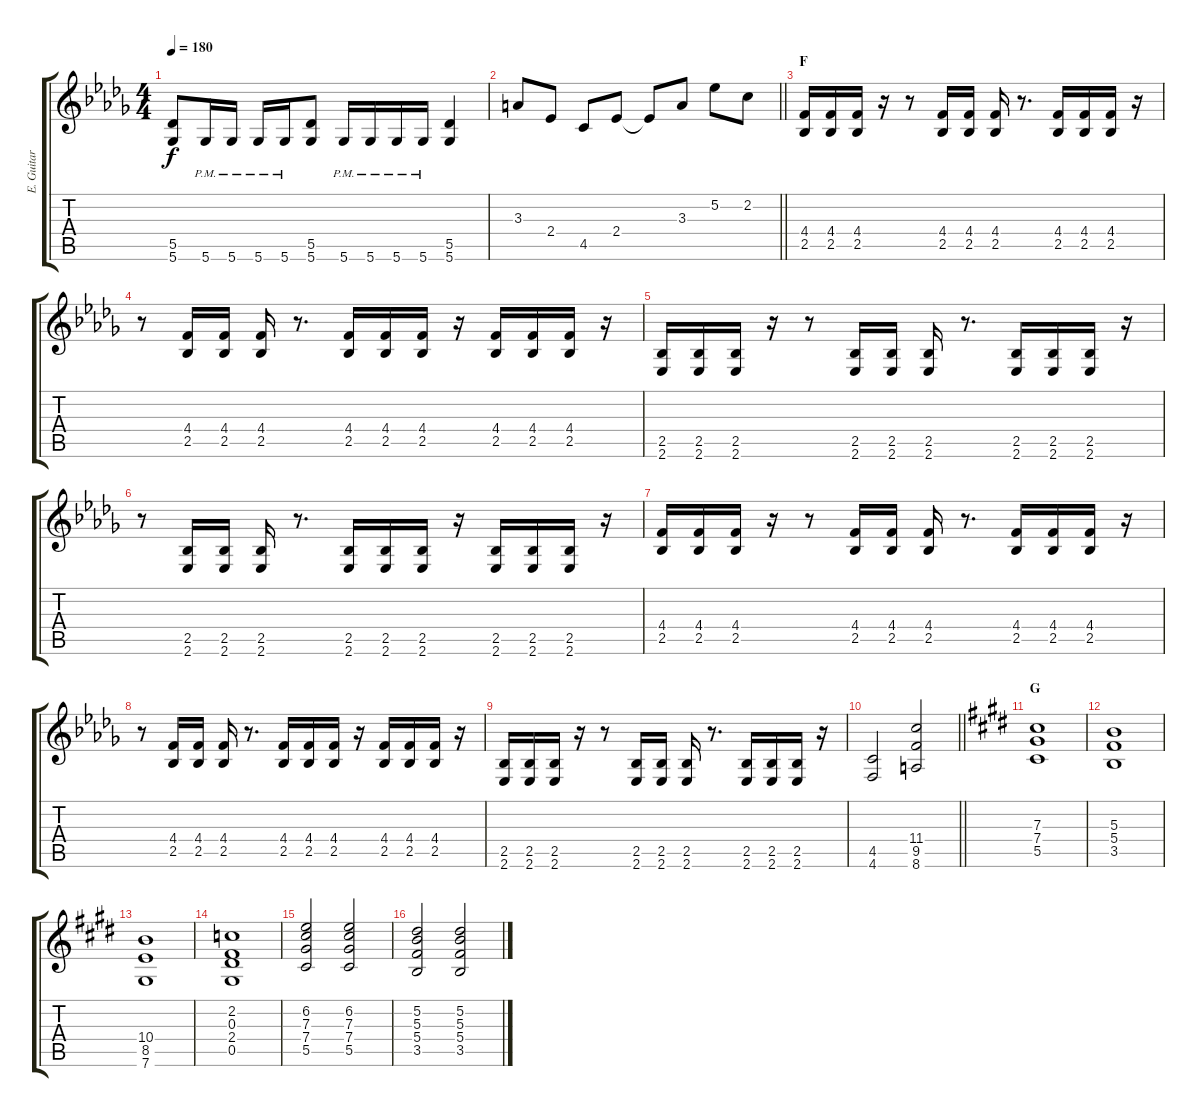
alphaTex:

\track ("E. Guitar I" "E. Guitar ") {instrument overdrivenguitar}
\staff {score tabs}
\tuning (Eb4 Bb3 Gb3 Db3 Ab2 Db2) {hide}
\ts (4 4)
\tempo 180
\clef g2
\ks db
(5.5 5.6).8{dy f} 5.6{pm}.16 5.6{pm}.16 5.6{pm}.16 5.6{pm}.16 (5.5 5.6).8 5.6{pm}.16 5.6{pm}.16 5.6{pm}.16 5.6{pm}.16 (5.5 5.6).4 |
\barLineRight lightlight
3.3.8 2.4.8 4.5.8 2.4.8 2.4{t}.8 3.3.8 5.2.8 2.2.8 |
\section ("" "F")
(4.4 2.5).16 (4.4 2.5).16 (4.4 2.5).16 r.16 r.8 (4.4 2.5).16 (4.4 2.5).16 (4.4 2.5).16 r.8{d} (4.4 2.5).16 (4.4 2.5).16 (4.4 2.5).16 r.16 |
r.8 (4.4 2.5).16 (4.4 2.5).16 (4.4 2.5).16 r.8{d} (4.4 2.5).16 (4.4 2.5).16 (4.4 2.5).16 r.16 (4.4 2.5).16 (4.4 2.5).16 (4.4 2.5).16 r.16 |
(2.5 2.6).16 (2.5 2.6).16 (2.5 2.6).16 r.16 r.8 (2.5 2.6).16 (2.5 2.6).16 (2.5 2.6).16 r.8{d} (2.5 2.6).16 (2.5 2.6).16 (2.5 2.6).16 r.16 |
r.8 (2.5 2.6).16 (2.5 2.6).16 (2.5 2.6).16 r.8{d} (2.5 2.6).16 (2.5 2.6).16 (2.5 2.6).16 r.16 (2.5 2.6).16 (2.5 2.6).16 (2.5 2.6).16 r.16 |
(4.4 2.5).16 (4.4 2.5).16 (4.4 2.5).16 r.16 r.8 (4.4 2.5).16 (4.4 2.5).16 (4.4 2.5).16 r.8{d} (4.4 2.5).16 (4.4 2.5).16 (4.4 2.5).16 r.16 |
r.8 (4.4 2.5).16 (4.4 2.5).16 (4.4 2.5).16 r.8{d} (4.4 2.5).16 (4.4 2.5).16 (4.4 2.5).16 r.16 (4.4 2.5).16 (4.4 2.5).16 (4.4 2.5).16 r.16 |
(2.5 2.6).16 (2.5 2.6).16 (2.5 2.6).16 r.16 r.8 (2.5 2.6).16 (2.5 2.6).16 (2.5 2.6).16 r.8{d} (2.5 2.6).16 (2.5 2.6).16 (2.5 2.6).16 r.16 |
\barLineRight lightlight
(4.5 4.6).2 (11.4 9.5 8.6).2 |
\section ("" "G")
\ks e
(7.3 7.4 5.5).1 |
(5.3 5.4 3.5).1 |
(10.4 8.5 7.6).1 |
(2.2 0.3 2.4 0.5).1 |
(6.2 7.3 7.4 5.5).2 (6.2 7.3 7.4 5.5).2 |
(5.2 5.3 5.4 3.5).2 (5.2 5.3 5.4 3.5).2
